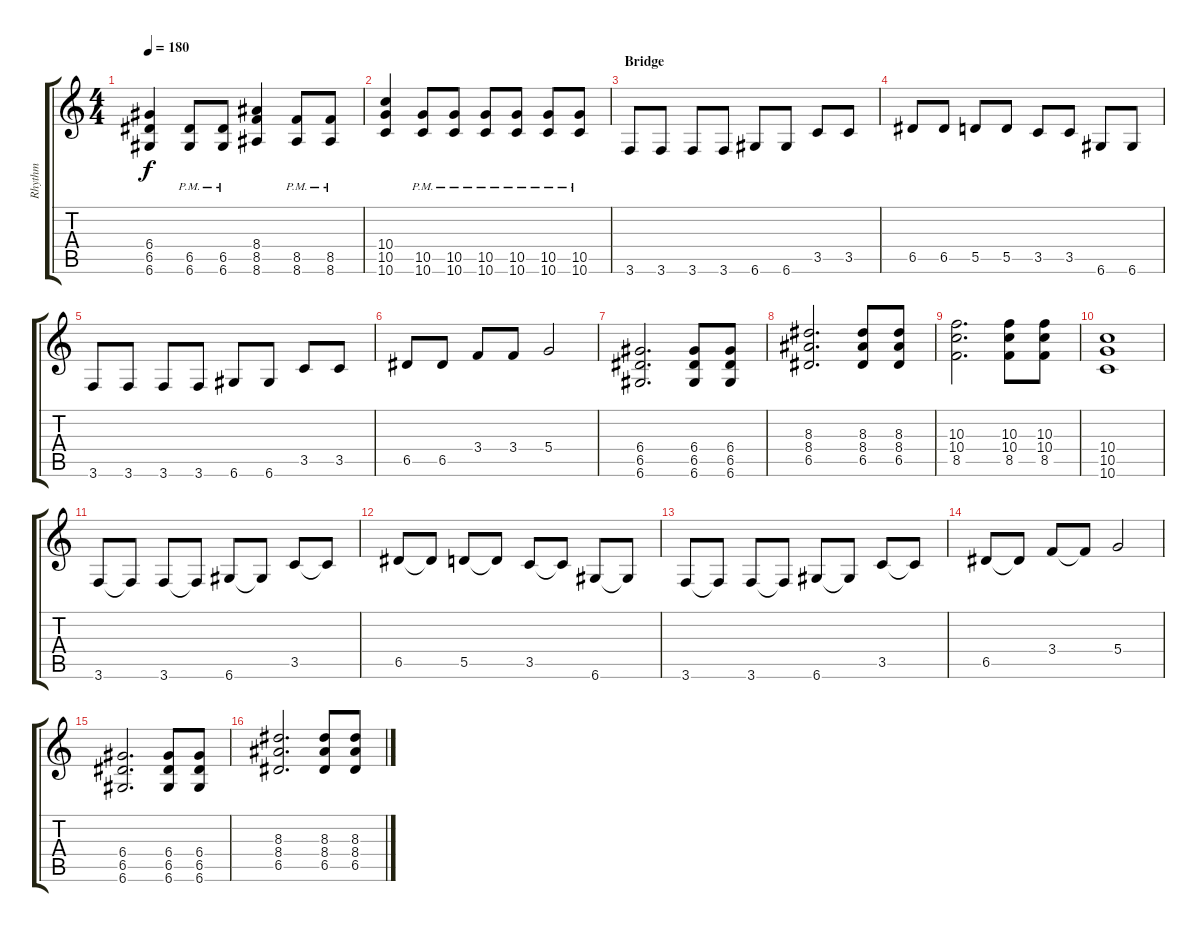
\track ("Rhythm" "Rhythm") {instrument distortionguitar}
\staff {score tabs}
\tuning (E4 B3 G3 D3 A2 D2) {hide}
\ts (4 4)
\tempo 180
\clef g2
\ks c
(6.4 6.5 6.6).4{dy f} (6.5{pm} 6.6{pm}).8 (6.5{pm} 6.6{pm}).8 (8.4 8.5 8.6).4 (8.5{pm} 8.6{pm}).8 (8.5{pm} 8.6{pm}).8 |
(10.4 10.5 10.6).4 (10.5{pm} 10.6{pm}).8 (10.5{pm} 10.6{pm}).8 (10.5{pm} 10.6{pm}).8 (10.5{pm} 10.6{pm}).8 (10.5{pm} 10.6{pm}).8 (10.5{pm} 10.6{pm}).8 |
\section ("" "Bridge")
3.6.8 3.6.8 3.6.8 3.6.8 6.6.8 6.6.8 3.5.8 3.5.8 |
6.5.8 6.5.8 5.5.8 5.5.8 3.5.8 3.5.8 6.6.8 6.6.8 |
3.6.8 3.6.8 3.6.8 3.6.8 6.6.8 6.6.8 3.5.8 3.5.8 |
6.5.8 6.5.8 3.4.8 3.4.8 5.4.2 |
(6.4 6.5 6.6).2{d} (6.4 6.5 6.6).8 (6.4 6.5 6.6).8 |
(8.3 8.4 6.5).2{d} (8.3 8.4 6.5).8 (8.3 8.4 6.5).8 |
(10.3 10.4 8.5).2{d} (10.3 10.4 8.5).8 (10.3 10.4 8.5).8 |
(10.4 10.5 10.6).1 |
3.6.8 3.6{t}.8 3.6.8 3.6{t}.8 6.6.8 6.6{t}.8 3.5.8 3.5{t}.8 |
6.5.8 6.5{t}.8 5.5.8 5.5{t}.8 3.5.8 3.5{t}.8 6.6.8 6.6{t}.8 |
3.6.8 3.6{t}.8 3.6.8 3.6{t}.8 6.6.8 6.6{t}.8 3.5.8 3.5{t}.8 |
6.5.8 6.5{t}.8 3.4.8 3.4{t}.8 5.4.2 |
(6.4 6.5 6.6).2{d} (6.4 6.5 6.6).8 (6.4 6.5 6.6).8 |
(8.3 8.4 6.5).2{d} (8.3 8.4 6.5).8 (8.3 8.4 6.5).8
